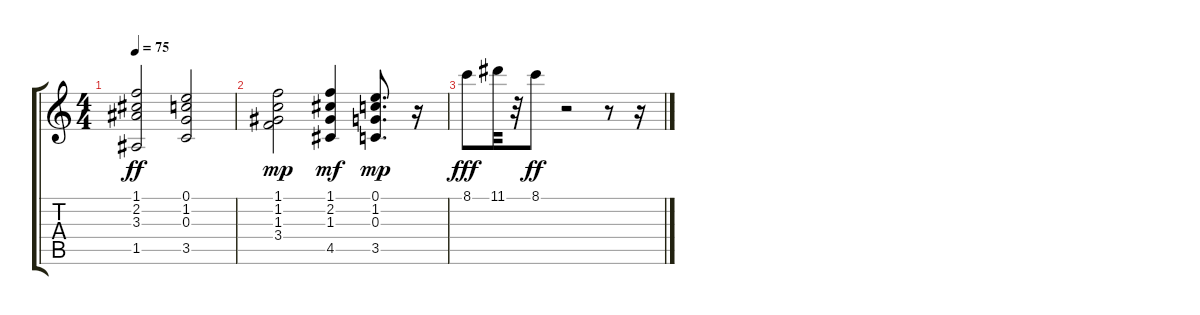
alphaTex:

\track "" {instrument distortionguitar}
\staff {score tabs}
\tuning (E4 B3 G3 D3 A2 E2) {hide}
\ts (4 4)
\tempo 75
\clef g2
\ks c
(1.1 2.2 3.3 1.5).2{dy ff} (0.1 1.2 0.3 3.5).2 |
(1.1 1.2 1.3 3.4).2{dy mp} (1.1 2.2 1.3 4.5).4{dy mf} (0.1 1.2 0.3 3.5).8{d dy mp} r.16 |
8.1.8{dy fff} 11.1.32 r.32 8.1.8{dy ff} r.2 r.8 r.16
